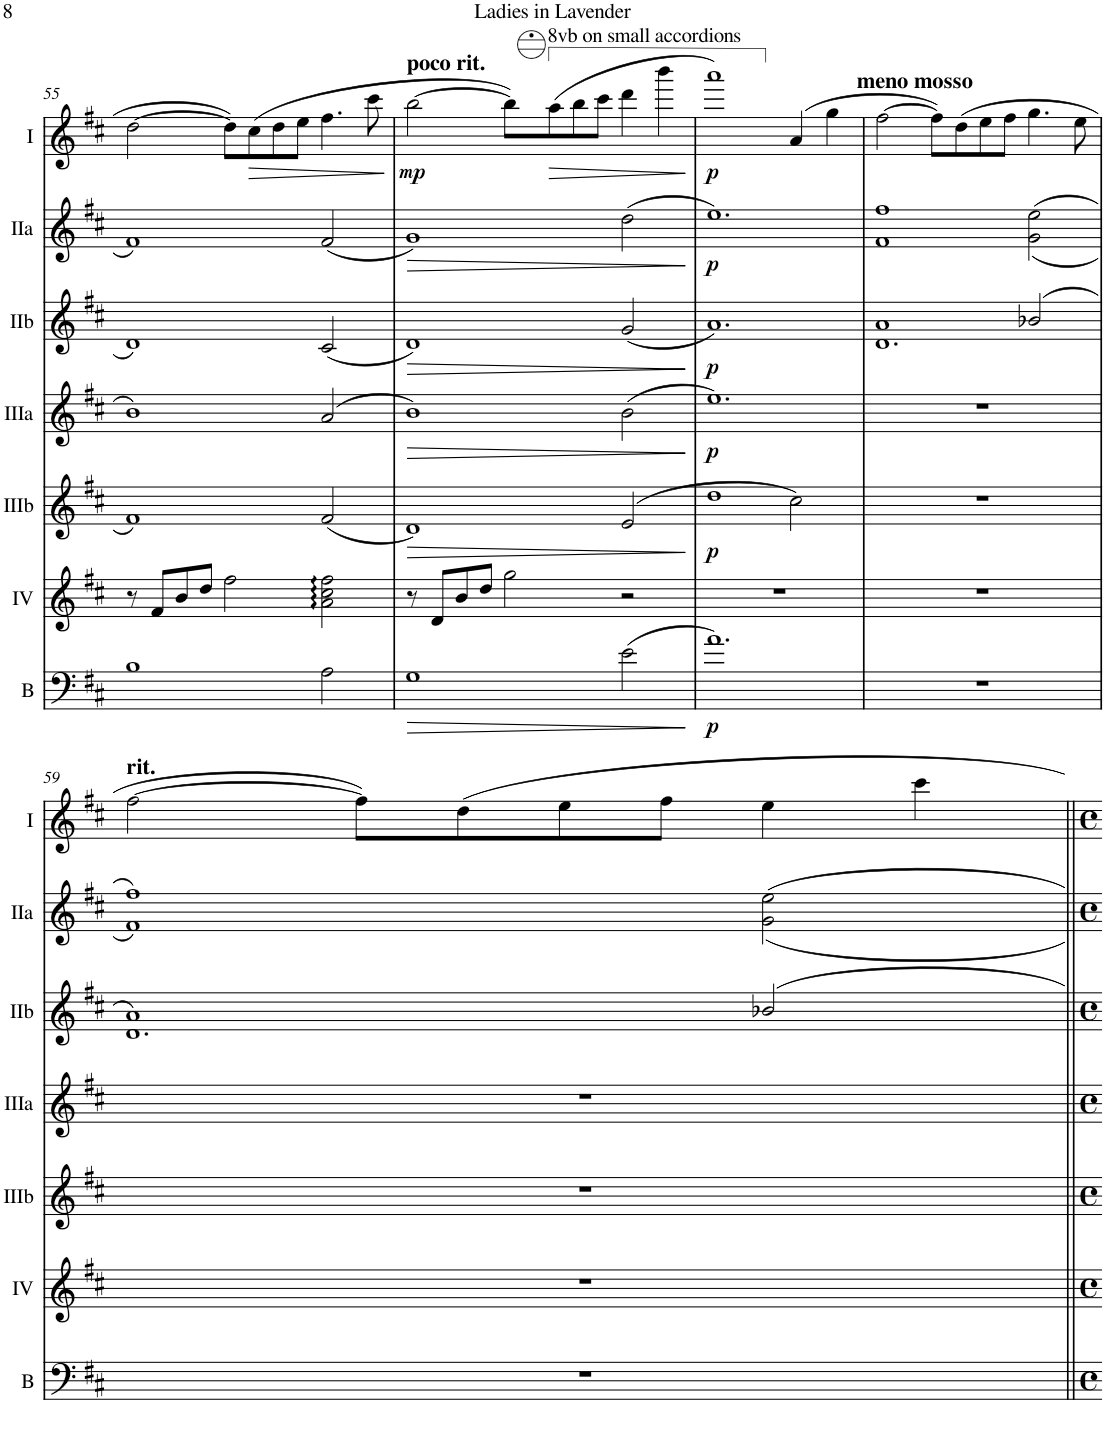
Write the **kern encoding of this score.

**kern	**dynam	**kern	**kern	**dynam	**kern	**dynam	**kern	**dynam	**kern	**dynam	**kern	**dynam
*part7	*part7	*part6	*part5	*part5	*part4	*part4	*part3	*part3	*part2	*part2	*part1	*part1
*staff7	*staff7	*staff6	*staff5	*staff5	*staff4	*staff4	*staff3	*staff3	*staff2	*staff2	*staff1	*staff1
*I"Bass	*	*I"Acc. 4	*I"Acc. 3b	*	*I"Acc. 3a	*	*I"Acc. 2b	*	*I"Acc. 2a	*	*I"Acc. 1	*
*I'B	*	*	*	*	*	*	*	*	*	*	*	*
!!LO:PB:g=z
*clefF4	*	*clefG2	*clefG2	*	*clefG2	*	*clefG2	*	*clefG2	*	*clefG2	*
*Trd7c12	*	*Trd7c12	*Trd7c12	*	*Trd7c12	*	*	*	*	*	*	*
*k[f#c#]	*	*k[f#c#]	*k[f#c#]	*	*k[f#c#]	*	*k[f#c#]	*	*k[f#c#]	*	*k[f#c#]	*
*M3/2	*	*M3/2	*M3/2	*	*M3/2	*	*M3/2	*	*M3/2	*	*M3/2	*
=55	=55	=55	=55	=55	=55	=55	=55	=55	=55	=55	=55	=55
1B	.	8r	1f#	.	1b	.	1d	.	1f#	.	[2dd\	.
.	.	8f#/L	.	.	.	.	.	.	.	.	.	.
.	.	8b/	.	.	.	.	.	.	.	.	.	.
.	.	8dd/J	.	.	.	.	.	.	.	.	.	.
.	.	2ff#\	.	.	.	.	.	.	.	.	8dd\L]	.
!	!	!	!	!	!	!	!	!	!	!	!	!LO:HP:b
.	.	.	.	.	.	.	.	.	.	.	(8cc#\	>
.	.	.	.	.	.	.	.	.	.	.	8dd\	.
.	.	.	.	.	.	.	.	.	.	.	8ee\J	.
2A\	.	2a\ 2cc#\ 2ff#\	(2f#/	.	(2a/	.	(2c#/	.	(2f#/	.	4.ff#\	.
.	.	.	.	.	.	.	.	.	.	.	8ccc#\	.
.	.	.	.	.	.	.	.	.	.	.	.	]
=56	=56	=56	=56	=56	=56	=56	=56	=56	=56	=56	=56	=56
!	!	!	!	!	!	!	!	!	!	!	!LO:TX:a:B:t=poco rit.	!
!	!LO:HP:b	!	!	!LO:HP:b	!	!LO:HP:b	!	!LO:HP:b	!	!LO:HP:b	!	!LO:DY:b
1G	>	8r	1d)	>	1b)	>	1d)	>	1g)	>	[2bb\	mp
.	.	8d/L	.	.	.	.	.	.	.	.	.	.
.	.	8b/	.	.	.	.	.	.	.	.	.	.
.	.	8dd/J	.	.	.	.	.	.	.	.	.	.
.	.	2gg\	.	.	.	.	.	.	.	.	8bb\L])	.
!	!	!	!	!	!	!	!	!	!	!	!LO:TX:a:t=8vb on small accordions	!
!	!	!	!	!	!	!	!	!	!	!	!	!LO:HP:b
.	.	.	.	.	.	.	.	.	.	.	(8aa\	>
.	.	.	.	.	.	.	.	.	.	.	8bb\	.
.	.	.	.	.	.	.	.	.	.	.	8ccc#\J	.
(2e\	.	2r	(2e/	.	(2b\	.	(2g/	.	(2dd\	.	4ddd\	.
.	.	.	.	.	.	.	.	.	.	.	4bbb\	.
.	]	.	.	]	.	]	.	]	.	]	.	]
=57	=57	=57	=57	=57	=57	=57	=57	=57	=57	=57	=57	=57
!	!LO:DY:b	!	!	!LO:DY:b	!	!LO:DY:b	!	!LO:DY:b	!	!LO:DY:b	!	!LO:DY:b
1.a)	p	1.r	1dd	p	1.ee)	p	1.a)	p	1.ee)	p	1aaa)	p
.	.	.	2cc#\)	.	.	.	.	.	.	.	(4a/	.
.	.	.	.	.	.	.	.	.	.	.	4gg\	.
=58	=58	=58	=58	=58	=58	=58	=58	=58	=58	=58	=58	=58
*	*	*	*	*	*	*	*^	*	*	*	*	*
!	!	!	!	!	!	!	!	!	!	!	!	!LO:TX:a:B:t=meno mosso	!
1.r	.	1.r	1.r	.	1.r	.	1a	1.d	.	1f# 1ff#	.	[2ff#\	.
.	.	.	.	.	.	.	.	.	.	.	.	8ff#\L])	.
.	.	.	.	.	.	.	.	.	.	.	.	(8dd\	.
.	.	.	.	.	.	.	.	.	.	.	.	8ee\	.
.	.	.	.	.	.	.	.	.	.	.	.	8ff#\J	.
.	.	.	.	.	.	.	(2b-X/	.	.	((<2g\ 2ee\	.	4.gg\	.
.	.	.	.	.	.	.	.	.	.	.	.	8ee\	.
!!LO:LB:g=z
=59	=59	=59	=59	=59	=59	=59	=59	=59	=59	=59	=59	=59	=59
!	!	!	!	!	!	!	!	!	!	!	!	!LO:TX:a:B:t=rit.	!
1.r	.	1.r	1.r	.	1.r	.	1a)	1.d	.	1f# 1ff#))	.	[2ff#\	.
.	.	.	.	.	.	.	.	.	.	.	.	8ff#\L])	.
.	.	.	.	.	.	.	.	.	.	.	.	8dd\	.
.	.	.	.	.	.	.	.	.	.	.	.	8ee\	.
.	.	.	.	.	.	.	.	.	.	.	.	8ff#\J	.
.	.	.	.	.	.	.	2b-X/	.	.	2g\ 2ee\	.	4ee\	.
.	.	.	.	.	.	.	.	.	.	.	.	4ccc#\	.
*	*	*	*	*	*	*	*v	*v	*	*	*	*	*
=||	=||	=||	=||	=||	=||	=||	=||	=||	=||	=||	=||	=||
*-	*-	*-	*-	*-	*-	*-	*-	*-	*-	*-	*-	*-
